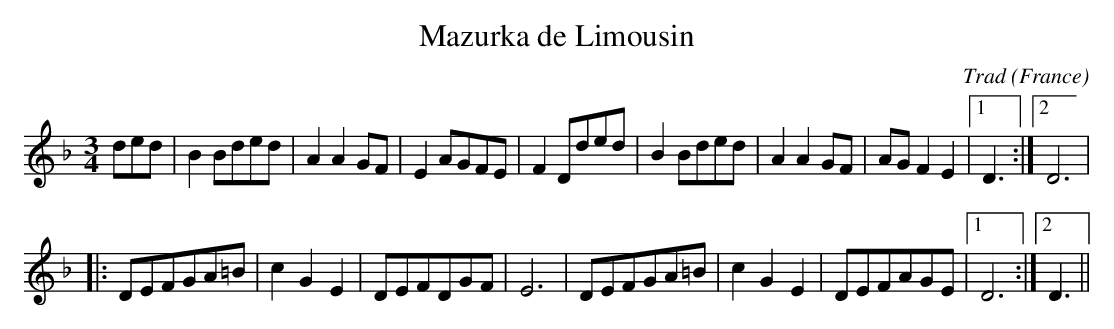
X:1
T:Mazurka de Limousin
C:Trad
L:1/8
M:3/4
O:France
K:D minor
ded|B2Bded|A2A2GF|E2AGFE|F2Dded|B2Bded|A2A2GF|AGF2E2|1D3:|2D6|
|:DEFGA=B|c2G2E2|DEFDGF|E6|DEFGA=B|c2G2E2|DEFAGE|1D6:|2D3||
